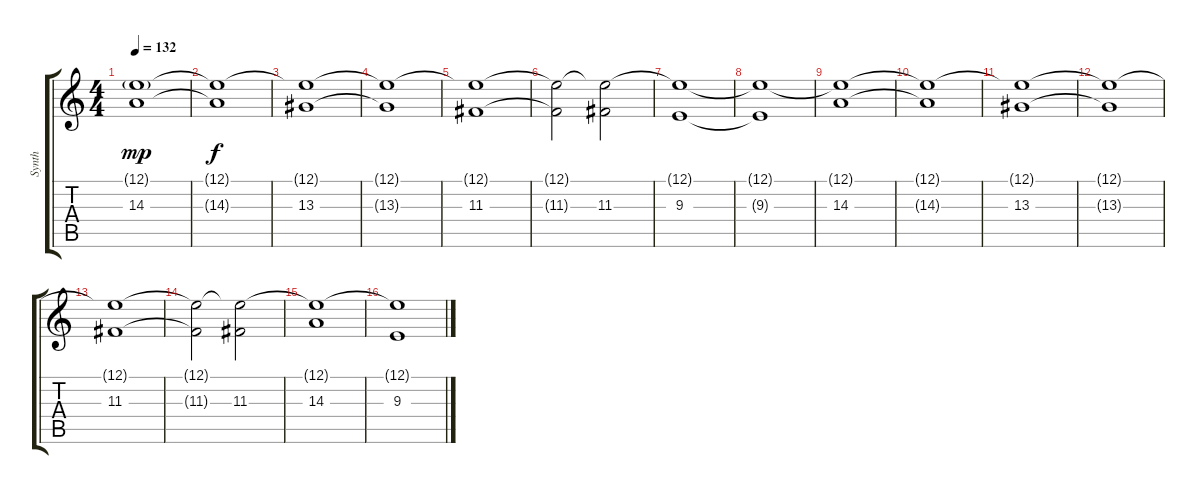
\track ("Synth" "Synth") {instrument choiraahs}
\staff {score tabs}
\tuning (E4 B3 G3 D3 A2 E2) {hide}
\ts (4 4)
\tempo 132
\clef g2
\ks c
(12.1{g} 14.3).1{dy mp} |
(12.1{t} 14.3{t}).1{dy f} |
(12.1{t} 13.3).1 |
(12.1{t} 13.3{t}).1 |
(12.1{t} 11.3).1 |
(12.1{t} 11.3{t}).2 (12.1{t} 11.3).2 |
(12.1{t} 9.3).1 |
(12.1{t} 9.3{t}).1 |
(12.1{t} 14.3).1 |
(12.1{t} 14.3{t}).1 |
(12.1{t} 13.3).1 |
(12.1{t} 13.3{t}).1 |
(12.1{t} 11.3).1 |
(12.1{t} 11.3{t}).2 (12.1{t} 11.3).2 |
(12.1{t} 14.3).1 |
(12.1{t} 9.3).1
